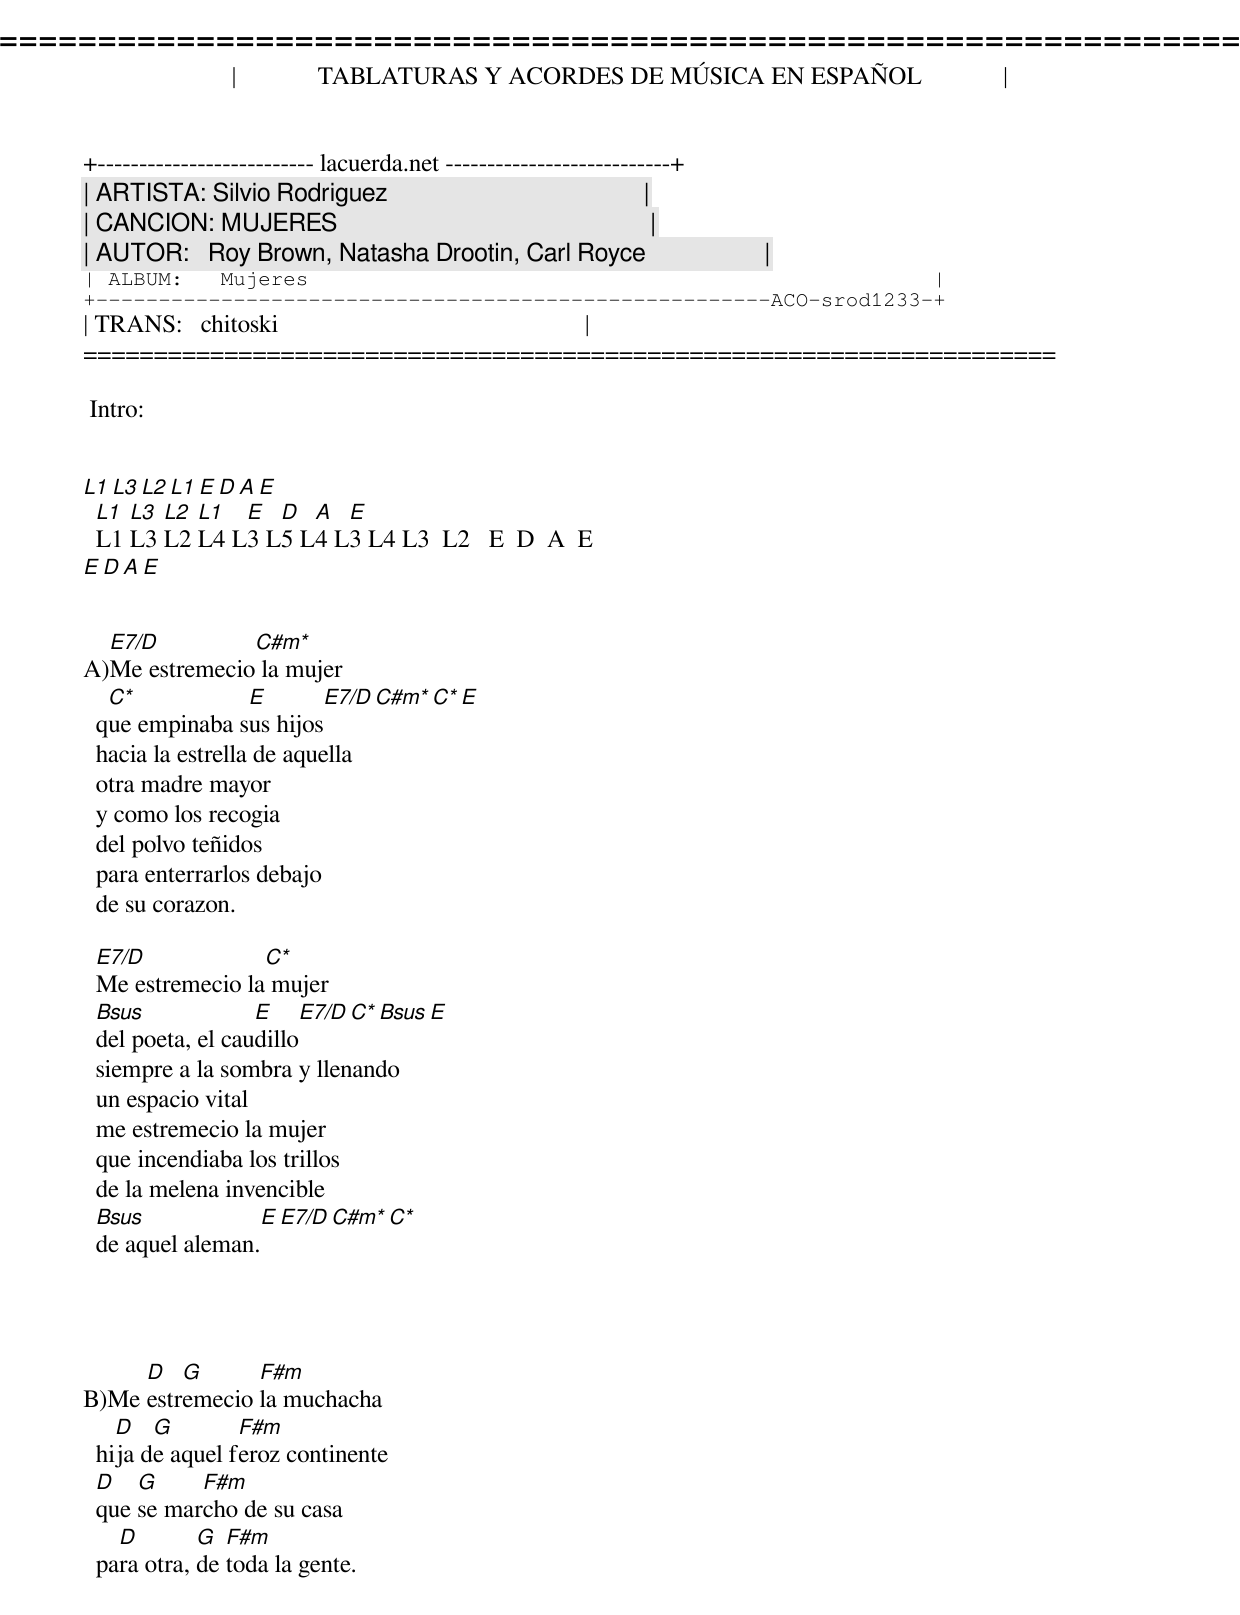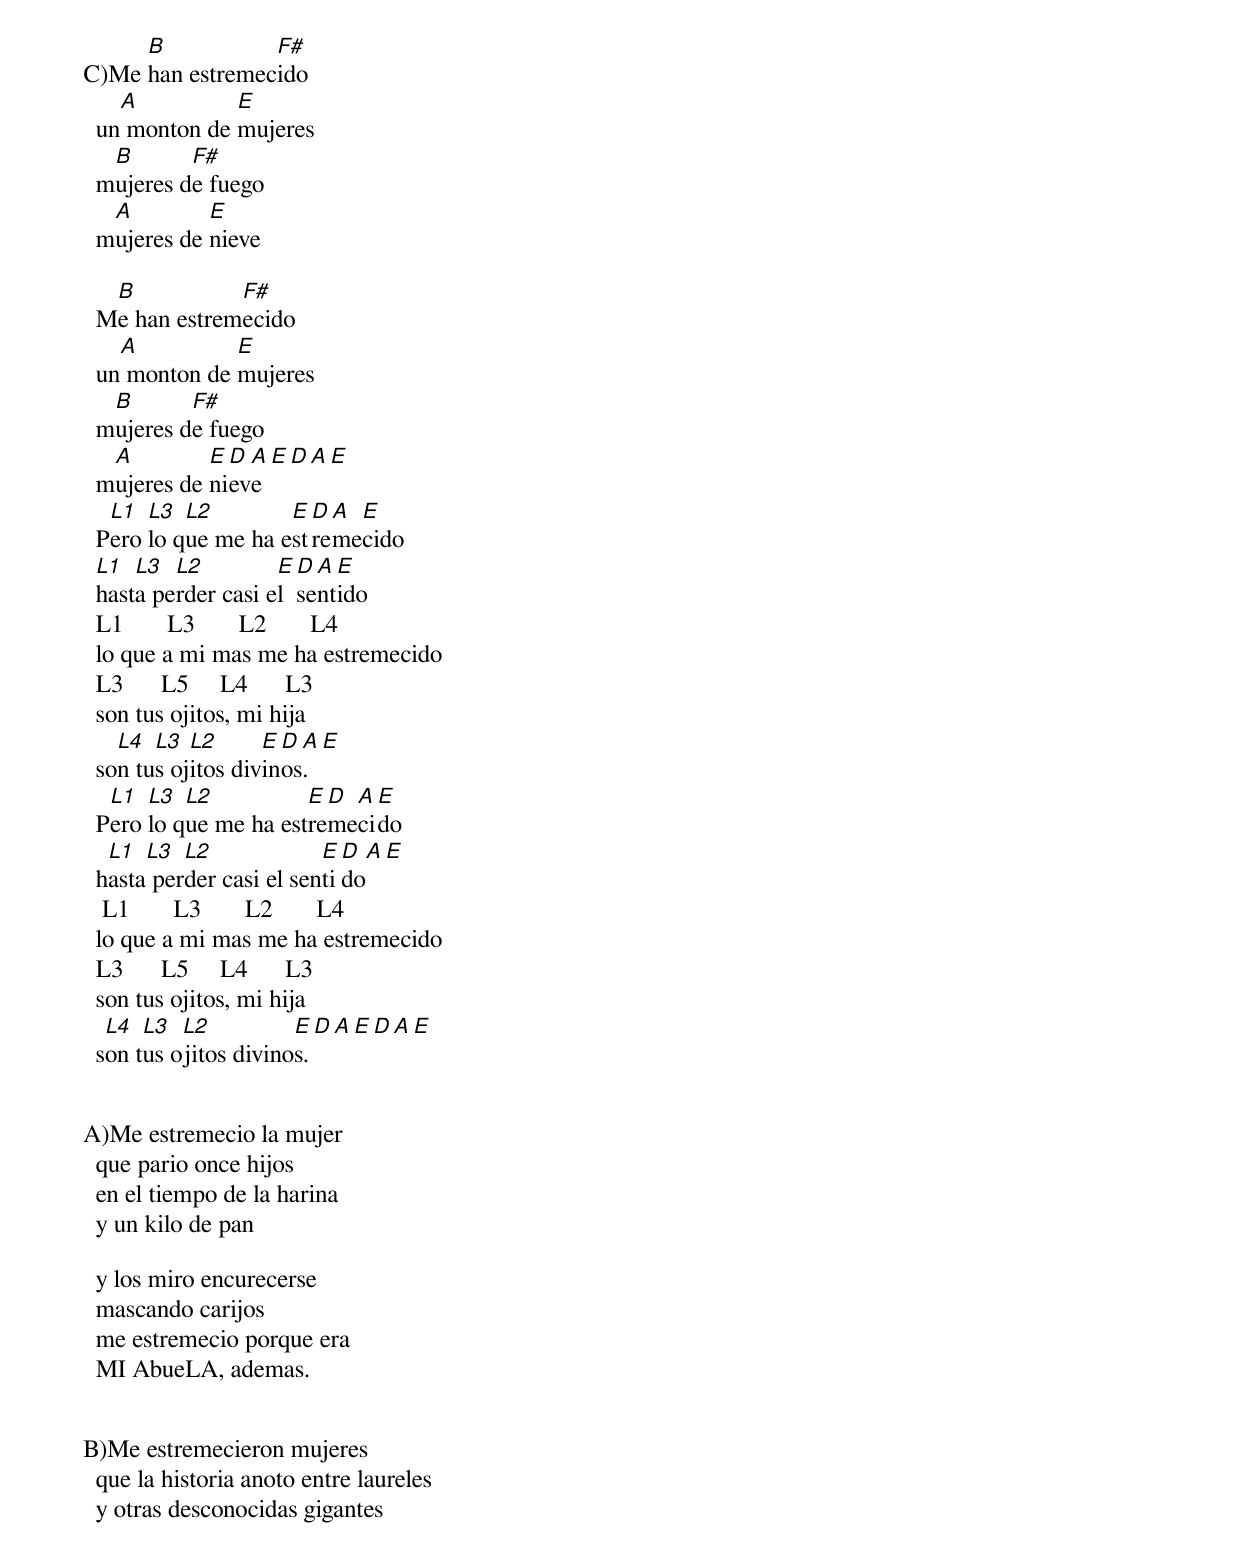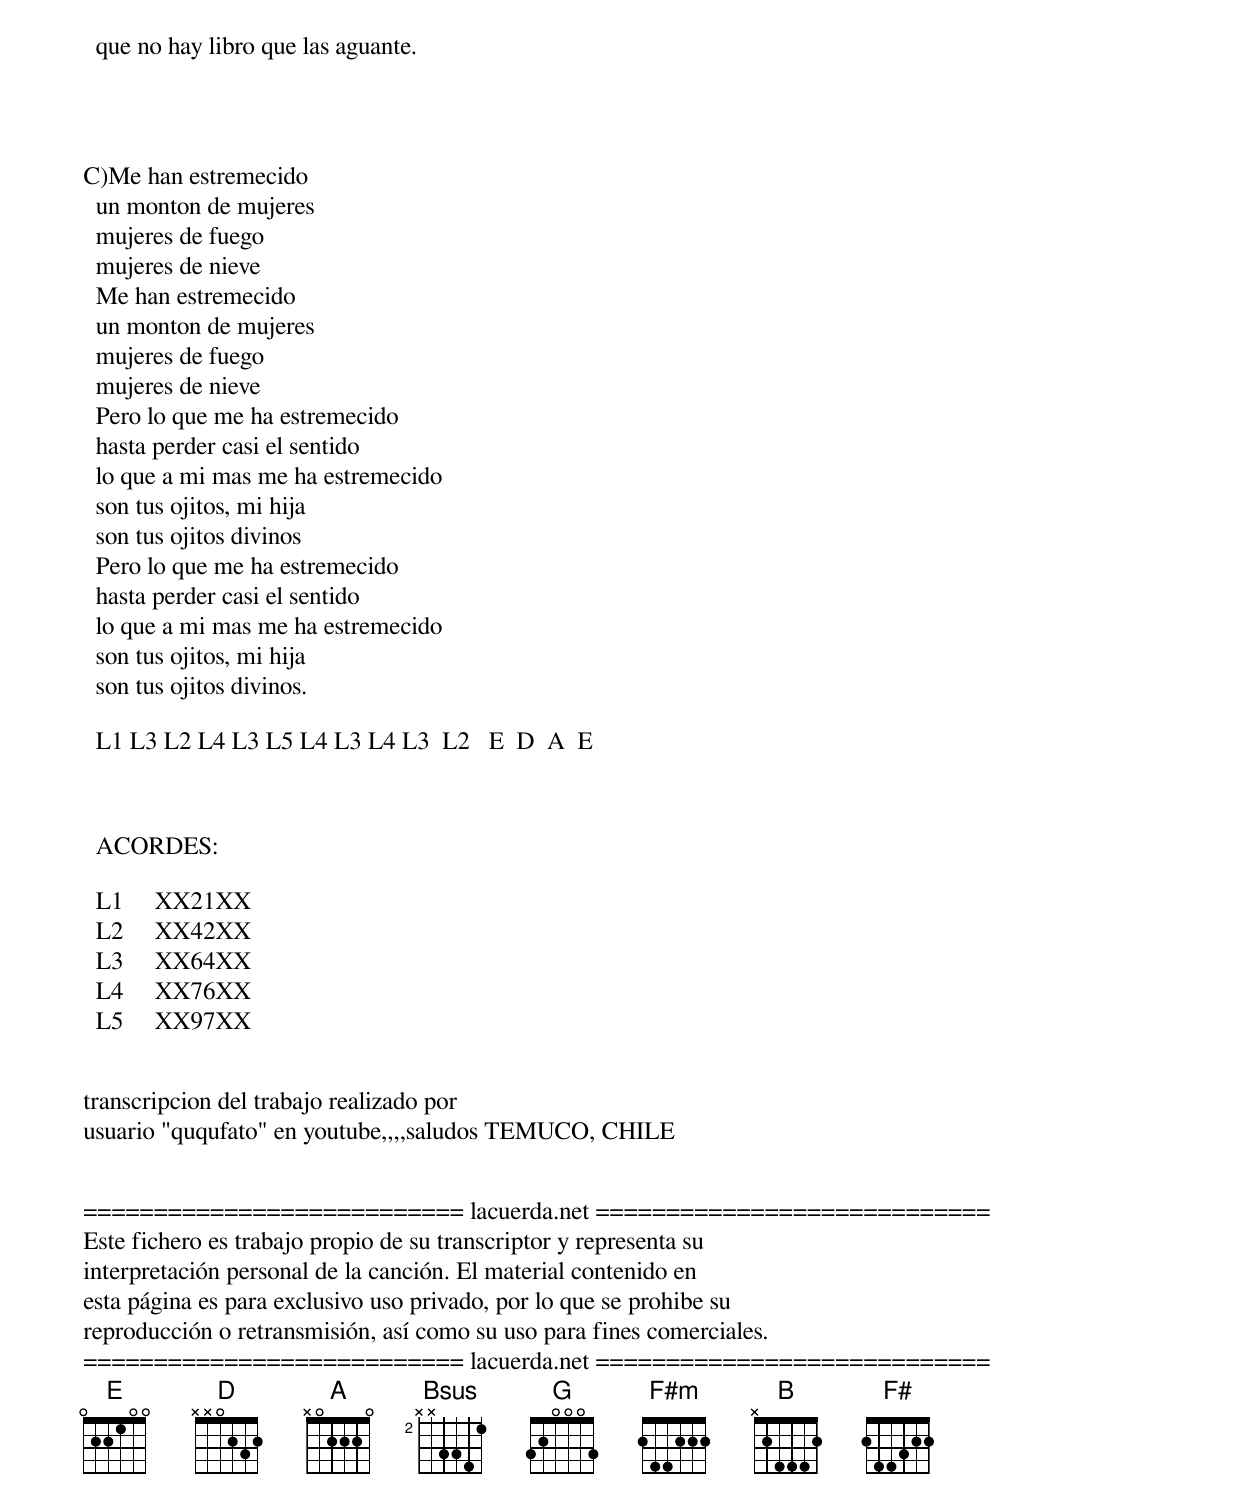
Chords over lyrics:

=====================================================================
|             TABLATURAS Y ACORDES DE MÚSICA EN ESPAÑOL             |
+-------------------------- lacuerda.net ---------------------------+
| ARTISTA: Silvio Rodriguez                                         |
| CANCION: MUJERES                                                  |
| AUTOR:   Roy Brown, Natasha Drootin, Carl Royce                   |
| ALBUM:   Mujeres                                                  |
+------------------------------------------------------ACO-srod1233-+
| TRANS:   chitoski                                                 |
=====================================================================

 Intro:


  L1 L3 L2 L1  E  D  A  E
  L1 L3 L2 L1  E  D  A  E
  L1 L3 L2 L4 L3 L5 L4 L3 L4 L3  L2   E  D  A  E
  E  D  A  E


  E7/D         C#m*
A)Me estremecio la mujer
   C*           E       E7/D  C#m*  C*  E
  que empinaba sus hijos
  hacia la estrella de aquella
  otra madre mayor
  y como los recogia
  del polvo teñidos
  para enterrarlos debajo
  de su corazon.

  E7/D            C*
  Me estremecio la mujer
  Bsus             E      E7/D  C*  Bsus  E
  del poeta, el caudillo
  siempre a la sombra y llenando
  un espacio vital
  me estremecio la mujer
  que incendiaba los trillos
  de la melena invencible
  Bsus             E    E7/D   C#m*  C*
  de aquel aleman.




     D   G      F#m
B)Me estremecio la muchacha
    D   G        F#m
  hija de aquel feroz continente
  D   G     F#m
  que se marcho de su casa
    D        G  F#m
  para otra, de toda la gente.


     B           F#
C)Me han estremecido
    A          E
  un monton de mujeres
   B       F#
  mujeres de fuego
   A         E
  mujeres de nieve

   B           F#
  Me han estremecido
    A          E
  un monton de mujeres
   B       F#
  mujeres de fuego
   A         E D A E D A E
  mujeres de nieve
   L1  L3  L2        E D A E
  Pero lo que me ha estremecido
  L1  L3  L2         E D A E
  hasta perder casi el sentido
  L1       L3       L2       L4
  lo que a mi mas me ha estremecido
  L3      L5     L4      L3
  son tus ojitos, mi hija
    L4  L3  L2      E D A E
  son tus ojitos divinos.
   L1  L3  L2          E D A E
  Pero lo que me ha estremecido
   L1  L3  L2             E D A E
  hasta perder casi el sentido
   L1       L3       L2       L4
  lo que a mi mas me ha estremecido
  L3      L5     L4      L3
  son tus ojitos, mi hija
   L4  L3  L2          E D A E D A E
  son tus ojitos divinos.


A)Me estremecio la mujer
  que pario once hijos
  en el tiempo de la harina
  y un kilo de pan

  y los miro encurecerse
  mascando carijos
  me estremecio porque era
  MI AbueLA, ademas.


B)Me estremecieron mujeres
  que la historia anoto entre laureles
  y otras desconocidas gigantes
  que no hay libro que las aguante.




C)Me han estremecido
  un monton de mujeres
  mujeres de fuego
  mujeres de nieve
  Me han estremecido
  un monton de mujeres
  mujeres de fuego
  mujeres de nieve
  Pero lo que me ha estremecido
  hasta perder casi el sentido
  lo que a mi mas me ha estremecido
  son tus ojitos, mi hija
  son tus ojitos divinos
  Pero lo que me ha estremecido
  hasta perder casi el sentido
  lo que a mi mas me ha estremecido
  son tus ojitos, mi hija
  son tus ojitos divinos.

  L1 L3 L2 L4 L3 L5 L4 L3 L4 L3  L2   E  D  A  E



  ACORDES:

  E7/D   XX0100
  C#m*   X4X120
  C*     X3X010
  Bsus   X24400
  L1     XX21XX
  L2     XX42XX
  L3     XX64XX
  L4     XX76XX
  L5     XX97XX


transcripcion del trabajo realizado por
usuario "ququfato" en youtube,,,,saludos TEMUCO, CHILE


=========================== lacuerda.net ============================
Este fichero es trabajo propio de su transcriptor y representa su
interpretación personal de la canción. El material contenido en
esta página es para exclusivo uso privado, por lo que se prohibe su
reproducción o retransmisión, así como su uso para fines comerciales.
=========================== lacuerda.net ============================
